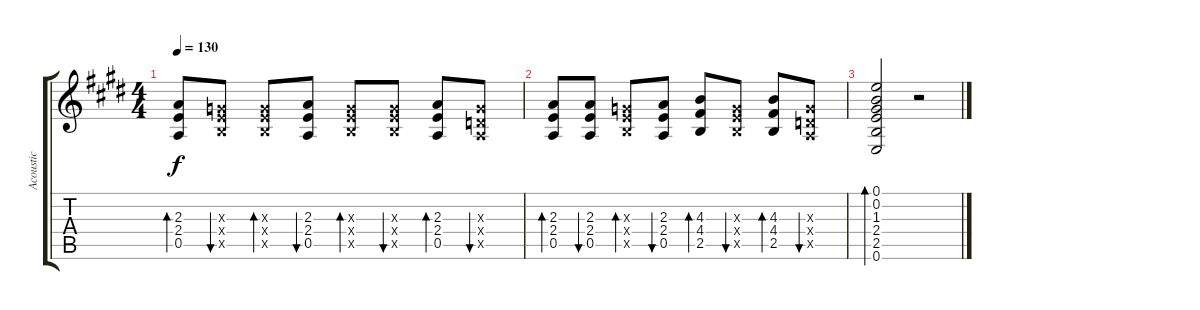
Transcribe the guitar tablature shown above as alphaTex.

\track ("Acoustic" "Acoustic") {instrument acousticguitarsteel}
\staff {score tabs}
\tuning (E4 B3 G3 D3 A2 E2) {hide}
\ts (4 4)
\tempo 130
\clef g2
\ks e
(2.3 2.4 0.5).8{bd 60 dy f} (0.3{x} 2.4{x} 2.5{x}).8{bu 30} (0.3{x} 2.4{x} 2.5{x}).8{bd 30} (2.3 2.4 0.5).8{bu 60} (0.3{x} 2.4{x} 2.5{x}).8{bd 30} (0.3{x} 2.4{x} 2.5{x}).8{bu 30} (2.3 2.4 0.5).8{bd 60} (0.3{x} 0.4{x} 0.5{x}).8{bu 60} |
(2.3 2.4 0.5).8{bd 60} (2.3 2.4 0.5).8{bu 60} (0.3{x} 2.4{x} 2.5{x}).8{bd 30} (2.3 2.4 0.5).8{bu 60} (4.3 4.4 2.5).8{bd 30} (0.3{x} 2.4{x} 2.5{x}).8{bu 30} (4.3 4.4 2.5).8{bd 60} (0.3{x} 0.4{x} 0.5{x}).8{bu 60} |
(0.1 0.2 1.3 2.4 2.5 0.6).2{bd 60} r.2
